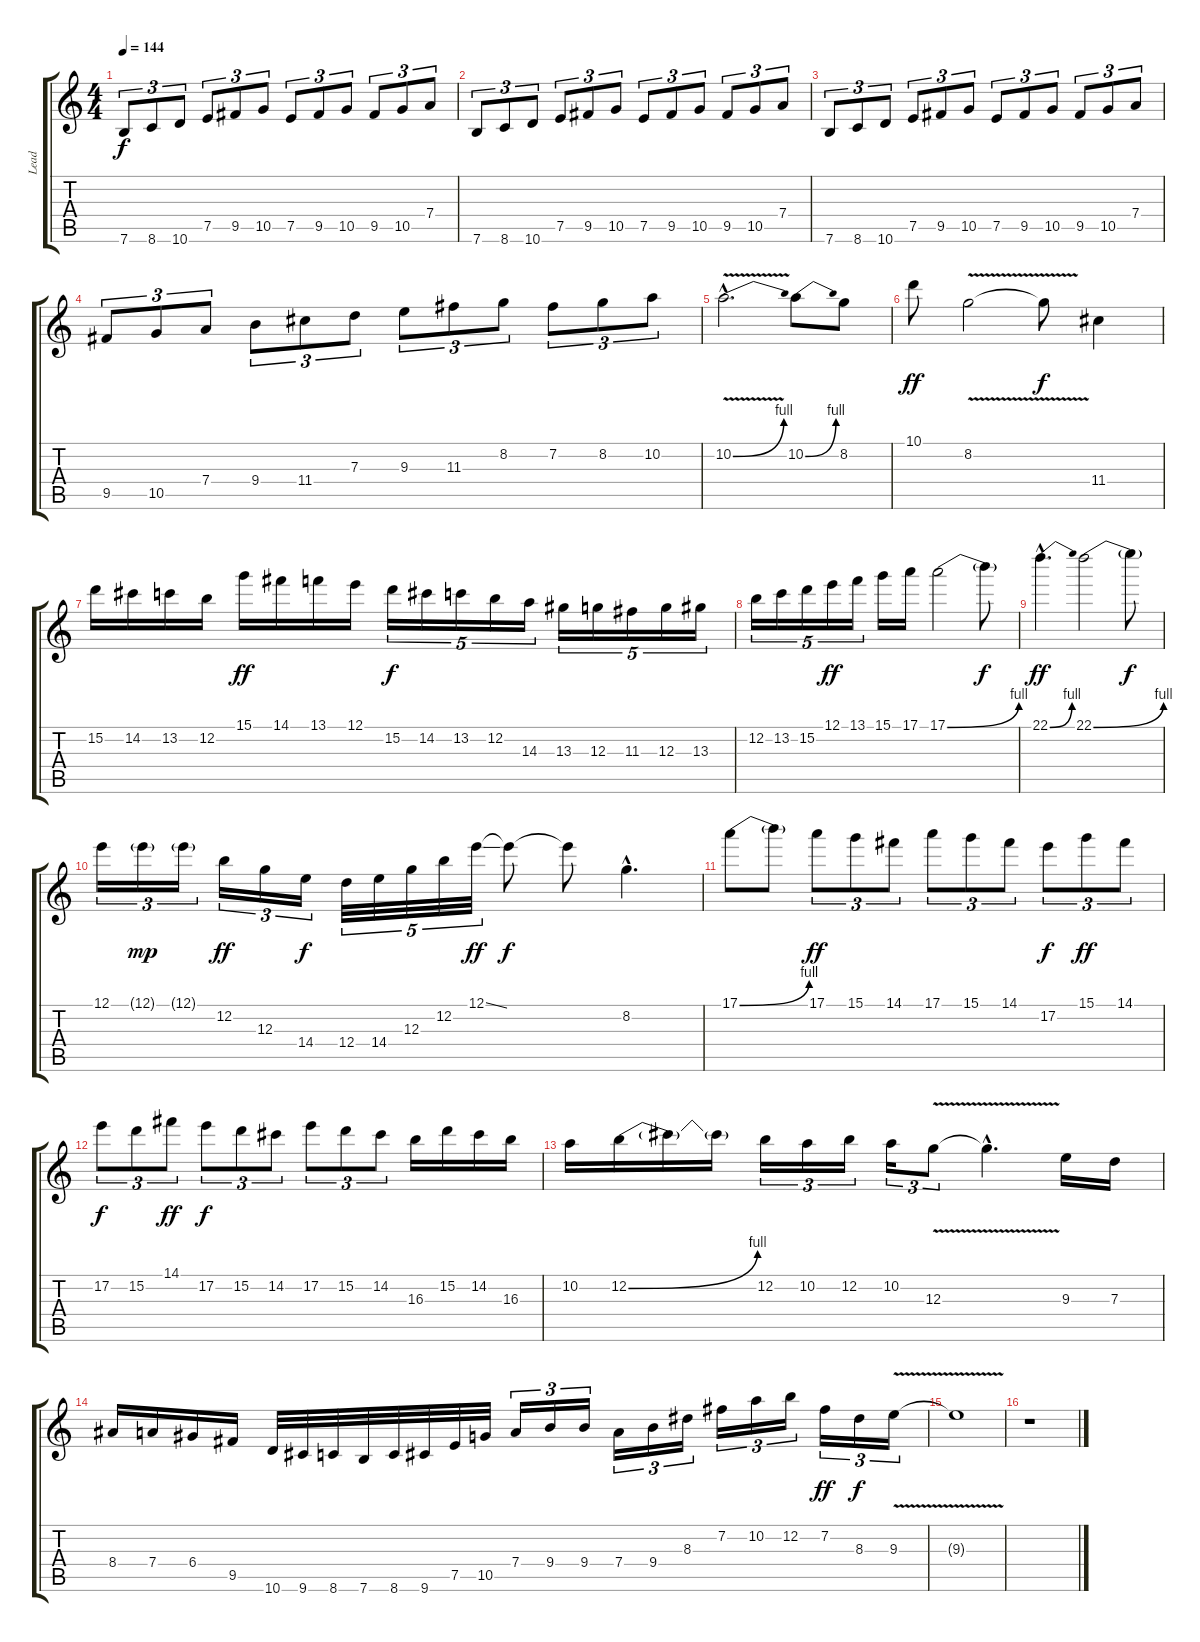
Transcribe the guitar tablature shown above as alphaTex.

\track ("Lead" "Lead") {instrument overdrivenguitar}
\staff {score tabs}
\tuning (E4 B3 G3 D3 A2 E2) {hide}
\ts (4 4)
\tempo 144
\clef g2
\ks c
7.6.8{tu (3 2) dy f} 8.6.8{tu (3 2)} 10.6.8{tu (3 2)} 7.5.8{tu (3 2)} 9.5.8{tu (3 2)} 10.5.8{tu (3 2)} 7.5.8{tu (3 2)} 9.5.8{tu (3 2)} 10.5.8{tu (3 2)} 9.5.8{tu (3 2)} 10.5.8{tu (3 2)} 7.4.8{tu (3 2)} |
7.6.8{tu (3 2)} 8.6.8{tu (3 2)} 10.6.8{tu (3 2)} 7.5.8{tu (3 2)} 9.5.8{tu (3 2)} 10.5.8{tu (3 2)} 7.5.8{tu (3 2)} 9.5.8{tu (3 2)} 10.5.8{tu (3 2)} 9.5.8{tu (3 2)} 10.5.8{tu (3 2)} 7.4.8{tu (3 2)} |
7.6.8{tu (3 2)} 8.6.8{tu (3 2)} 10.6.8{tu (3 2)} 7.5.8{tu (3 2)} 9.5.8{tu (3 2)} 10.5.8{tu (3 2)} 7.5.8{tu (3 2)} 9.5.8{tu (3 2)} 10.5.8{tu (3 2)} 9.5.8{tu (3 2)} 10.5.8{tu (3 2)} 7.4.8{tu (3 2)} |
9.5.8{tu (3 2)} 10.5.8{tu (3 2)} 7.4.8{tu (3 2)} 9.4.8{tu (3 2)} 11.4.8{tu (3 2)} 7.3.8{tu (3 2)} 9.3.8{tu (3 2)} 11.3.8{tu (3 2)} 8.2.8{tu (3 2)} 7.2.8{tu (3 2)} 8.2.8{tu (3 2)} 10.2.8{tu (3 2)} |
10.2{be (bend 0 0 60 4) v hac}.2{d} 10.2{be (bend 0 0 60 4)}.8 8.2.8 |
10.1.8{dy ff} 8.2{v}.2 8.2{t}.8{dy f} 11.4.4 |
15.2.16 14.2.16 13.2.16 12.2.16 15.1.16{dy ff} 14.1.16 13.1.16 12.1.16 15.2.16{tu (5 4) dy f} 14.2.16{tu (5 4)} 13.2.16{tu (5 4)} 12.2.16{tu (5 4)} 14.3.16{tu (5 4)} 13.3.16{tu (5 4)} 12.3.16{tu (5 4)} 11.3.16{tu (5 4)} 12.3.16{tu (5 4)} 13.3.16{tu (5 4)} |
12.2.16{tu (5 4)} 13.2.16{tu (5 4)} 15.2.16{tu (5 4)} 12.1.16{tu (5 4) dy ff} 13.1.16{tu (5 4)} 15.1.16 17.1.16 17.1{be (bend 0 0 60 4)}.2 17.1{t}.8{dy f} |
22.1{be (bend 0 0 60 4) hac}.4{d dy ff} 22.1{be (bend 0 0 60 4)}.2 22.1{t}.8{dy f} |
12.1.16{tu (3 2)} 12.1{g}.16{tu (3 2) dy mp} 12.1{g}.16{tu (3 2)} 12.2.16{tu (3 2) dy ff} 12.3.16{tu (3 2)} 14.4.16{tu (3 2) dy f} 12.4.32{tu (5 4)} 14.4.32{tu (5 4)} 12.3.32{tu (5 4)} 12.2.32{tu (5 4)} 12.1{ss}.32{tu (5 4) dy ff} 12.1{t}.8{dy f} 12.1{t}.8 8.2{hac}.4{d} |
17.1{be (bend 0 0 60 4)}.8 17.1{t}.8 17.1.8{tu (3 2) dy ff} 15.1.8{tu (3 2)} 14.1.8{tu (3 2)} 17.1.8{tu (3 2)} 15.1.8{tu (3 2)} 14.1.8{tu (3 2)} 17.2.8{tu (3 2) dy f} 15.1.8{tu (3 2) dy ff} 14.1.8{tu (3 2)} |
17.2.8{tu (3 2) dy f} 15.2.8{tu (3 2)} 14.1.8{tu (3 2) dy ff} 17.2.8{tu (3 2) dy f} 15.2.8{tu (3 2)} 14.2.8{tu (3 2)} 17.2.8{tu (3 2)} 15.2.8{tu (3 2)} 14.2.8{tu (3 2)} 16.3.16 15.2.16 14.2.16 16.3.16 |
10.2.16 12.2{be (bend 0 0 60 4)}.16 12.2{t}.16 12.2{t}.16 12.2.16{tu (3 2)} 10.2.16{tu (3 2)} 12.2.16{tu (3 2)} 10.2.16{tu (3 2)} 12.3{v}.8{tu (3 2)} 12.3{hac t}.4{d} 9.3.16 7.3.16 |
8.4.16 7.4.16 6.4.16 9.5.16 10.6.32 9.6.32 8.6.32 7.6.32 8.6.32 9.6.32 7.5.32 10.5.32 7.4.16{tu (3 2)} 9.4.16{tu (3 2)} 9.4.16{tu (3 2)} 7.4.16{tu (3 2)} 9.4.16{tu (3 2)} 8.3.16{tu (3 2)} 7.2.16{tu (3 2)} 10.2.16{tu (3 2)} 12.2.16{tu (3 2)} 7.2.16{tu (3 2) dy ff} 8.3.16{tu (3 2) dy f} 9.3{v}.16{tu (3 2)} |
9.3{t}.1 |
r.1
